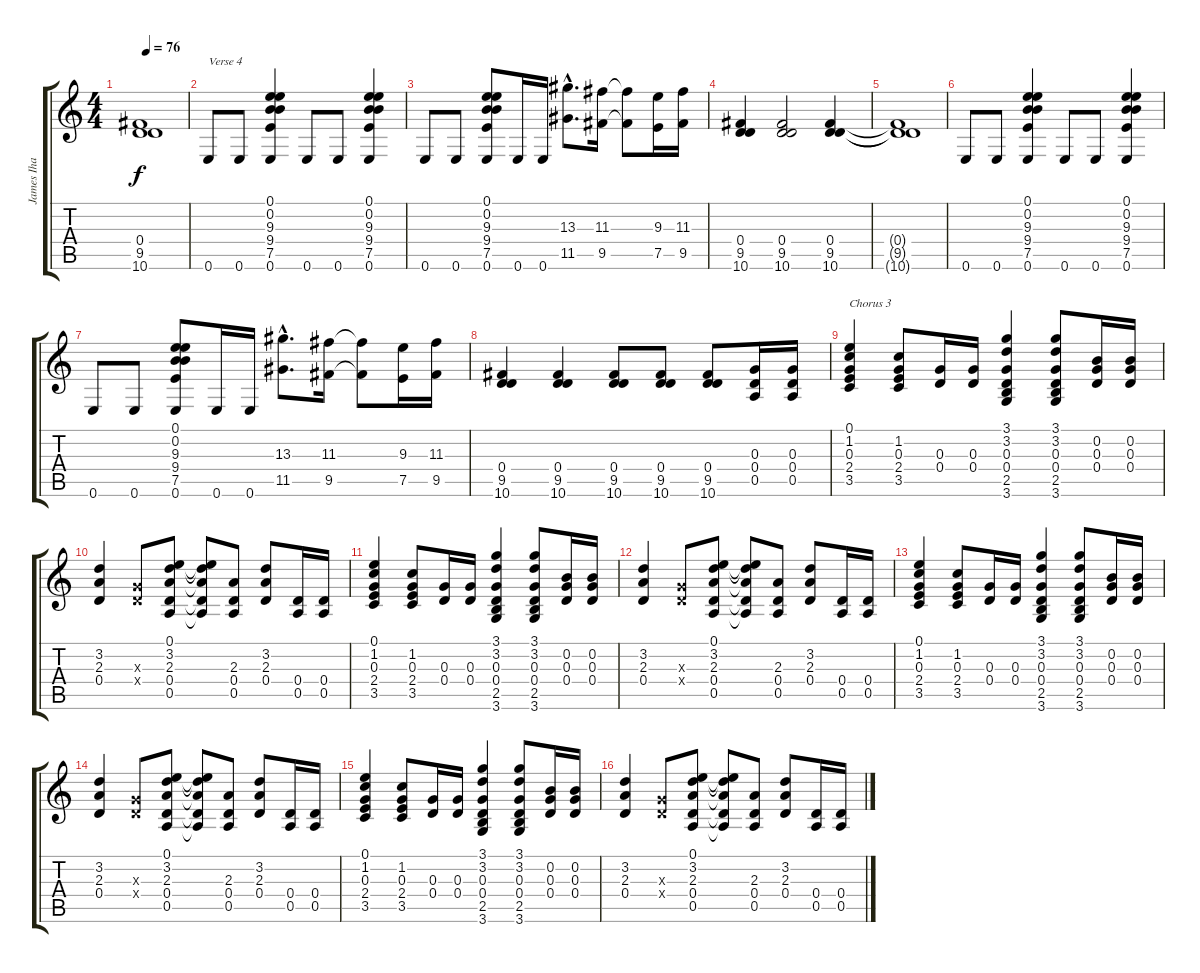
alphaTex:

\track ("James Iha" "James Iha") {instrument electricguitarclean}
\staff {score tabs}
\tuning (E4 B3 G3 D3 A2 E2) {hide}
\ts (4 4)
\tempo 76
\clef g2
\ks c
(0.4{t} 9.5{t} 10.6{t}).1{dy f instrument distortionguitar} |
0.6.8{txt "Verse 4" instrument distortionguitar} 0.6.8{instrument distortionguitar} (0.1 0.2 9.3 9.4 7.5 0.6).4{instrument distortionguitar} 0.6.8{instrument distortionguitar} 0.6.8{instrument distortionguitar} (0.1 0.2 9.3 9.4 7.5 0.6).4{instrument distortionguitar} |
0.6.8{instrument distortionguitar} 0.6.8{instrument distortionguitar} (0.1 0.2 9.3 9.4 7.5 0.6).8{instrument distortionguitar} 0.6.16{instrument distortionguitar} 0.6.16{instrument distortionguitar} (13.3{hac} 11.5{hac}).8{d instrument distortionguitar} (11.3 9.5).16{instrument distortionguitar} (11.3{t} 9.5{t}).8{instrument distortionguitar} (9.3 7.5).16{instrument distortionguitar} (11.3 9.5).16{instrument distortionguitar} |
(0.4 9.5 10.6).4{instrument distortionguitar} (0.4 9.5 10.6).2{instrument distortionguitar} (0.4 9.5 10.6).4{instrument distortionguitar} |
(0.4{t} 9.5{t} 10.6{t}).1{instrument distortionguitar} |
0.6.8{instrument distortionguitar} 0.6.8{instrument distortionguitar} (0.1 0.2 9.3 9.4 7.5 0.6).4{instrument distortionguitar} 0.6.8{instrument distortionguitar} 0.6.8{instrument distortionguitar} (0.1 0.2 9.3 9.4 7.5 0.6).4{instrument distortionguitar} |
0.6.8{instrument distortionguitar} 0.6.8{instrument distortionguitar} (0.1 0.2 9.3 9.4 7.5 0.6).8{instrument distortionguitar} 0.6.16{instrument distortionguitar} 0.6.16{instrument distortionguitar} (13.3{hac} 11.5{hac}).8{d instrument distortionguitar} (11.3 9.5).16{instrument distortionguitar} (11.3{t} 9.5{t}).8{instrument distortionguitar} (9.3 7.5).16{instrument distortionguitar} (11.3 9.5).16{instrument distortionguitar} |
(0.4 9.5 10.6).4{instrument distortionguitar} (0.4 9.5 10.6).4{instrument distortionguitar} (0.4 9.5 10.6).8{instrument distortionguitar} (0.4 9.5 10.6).8{instrument distortionguitar} (0.4 9.5 10.6).8{instrument distortionguitar} (0.3 0.4 0.5).16{instrument distortionguitar} (0.3 0.4 0.5).16{instrument distortionguitar} |
(0.1 1.2 0.3 2.4 3.5).4{txt "Chorus 3" instrument distortionguitar} (1.2 0.3 2.4 3.5).8{instrument distortionguitar} (0.3 0.4).16{instrument distortionguitar} (0.3 0.4).16{instrument distortionguitar} (3.1 3.2 0.3 0.4 2.5 3.6).4{instrument distortionguitar} (3.1 3.2 0.3 0.4 2.5 3.6).8{instrument distortionguitar} (0.2 0.3 0.4).16{instrument distortionguitar} (0.2 0.3 0.4).16{instrument distortionguitar} |
(3.2 2.3 0.4).4{instrument distortionguitar} (0.3{x} 0.4{x}).8{instrument distortionguitar} (0.1 3.2 2.3 0.4 0.5).8{instrument distortionguitar} (0.1{t} 3.2{t} 2.3{t} 0.4{t} 0.5{t}).8{instrument distortionguitar} (2.3 0.4 0.5).8{instrument distortionguitar} (3.2 2.3 0.4).8{instrument distortionguitar} (0.4 0.5).16{instrument distortionguitar} (0.4 0.5).16{instrument distortionguitar} |
(0.1 1.2 0.3 2.4 3.5).4{instrument distortionguitar} (1.2 0.3 2.4 3.5).8{instrument distortionguitar} (0.3 0.4).16{instrument distortionguitar} (0.3 0.4).16{instrument distortionguitar} (3.1 3.2 0.3 0.4 2.5 3.6).4{instrument distortionguitar} (3.1 3.2 0.3 0.4 2.5 3.6).8{instrument distortionguitar} (0.2 0.3 0.4).16{instrument distortionguitar} (0.2 0.3 0.4).16{instrument distortionguitar} |
(3.2 2.3 0.4).4{instrument distortionguitar} (0.3{x} 0.4{x}).8{instrument distortionguitar} (0.1 3.2 2.3 0.4 0.5).8{instrument distortionguitar} (0.1{t} 3.2{t} 2.3{t} 0.4{t} 0.5{t}).8{instrument distortionguitar} (2.3 0.4 0.5).8{instrument distortionguitar} (3.2 2.3 0.4).8{instrument distortionguitar} (0.4 0.5).16{instrument distortionguitar} (0.4 0.5).16{instrument distortionguitar} |
(0.1 1.2 0.3 2.4 3.5).4{instrument distortionguitar} (1.2 0.3 2.4 3.5).8{instrument distortionguitar} (0.3 0.4).16{instrument distortionguitar} (0.3 0.4).16{instrument distortionguitar} (3.1 3.2 0.3 0.4 2.5 3.6).4{instrument distortionguitar} (3.1 3.2 0.3 0.4 2.5 3.6).8{instrument distortionguitar} (0.2 0.3 0.4).16{instrument distortionguitar} (0.2 0.3 0.4).16{instrument distortionguitar} |
(3.2 2.3 0.4).4{instrument distortionguitar} (0.3{x} 0.4{x}).8{instrument distortionguitar} (0.1 3.2 2.3 0.4 0.5).8{instrument distortionguitar} (0.1{t} 3.2{t} 2.3{t} 0.4{t} 0.5{t}).8{instrument distortionguitar} (2.3 0.4 0.5).8{instrument distortionguitar} (3.2 2.3 0.4).8{instrument distortionguitar} (0.4 0.5).16{instrument distortionguitar} (0.4 0.5).16{instrument distortionguitar} |
(0.1 1.2 0.3 2.4 3.5).4{instrument distortionguitar} (1.2 0.3 2.4 3.5).8{instrument distortionguitar} (0.3 0.4).16{instrument distortionguitar} (0.3 0.4).16{instrument distortionguitar} (3.1 3.2 0.3 0.4 2.5 3.6).4{instrument distortionguitar} (3.1 3.2 0.3 0.4 2.5 3.6).8{instrument distortionguitar} (0.2 0.3 0.4).16{instrument distortionguitar} (0.2 0.3 0.4).16{instrument distortionguitar} |
(3.2 2.3 0.4).4{instrument distortionguitar} (0.3{x} 0.4{x}).8{instrument distortionguitar} (0.1 3.2 2.3 0.4 0.5).8{instrument distortionguitar} (0.1{t} 3.2{t} 2.3{t} 0.4{t} 0.5{t}).8{instrument distortionguitar} (2.3 0.4 0.5).8{instrument distortionguitar} (3.2 2.3 0.4).8{instrument distortionguitar} (0.4 0.5).16{instrument distortionguitar} (0.4 0.5).16{instrument distortionguitar}
